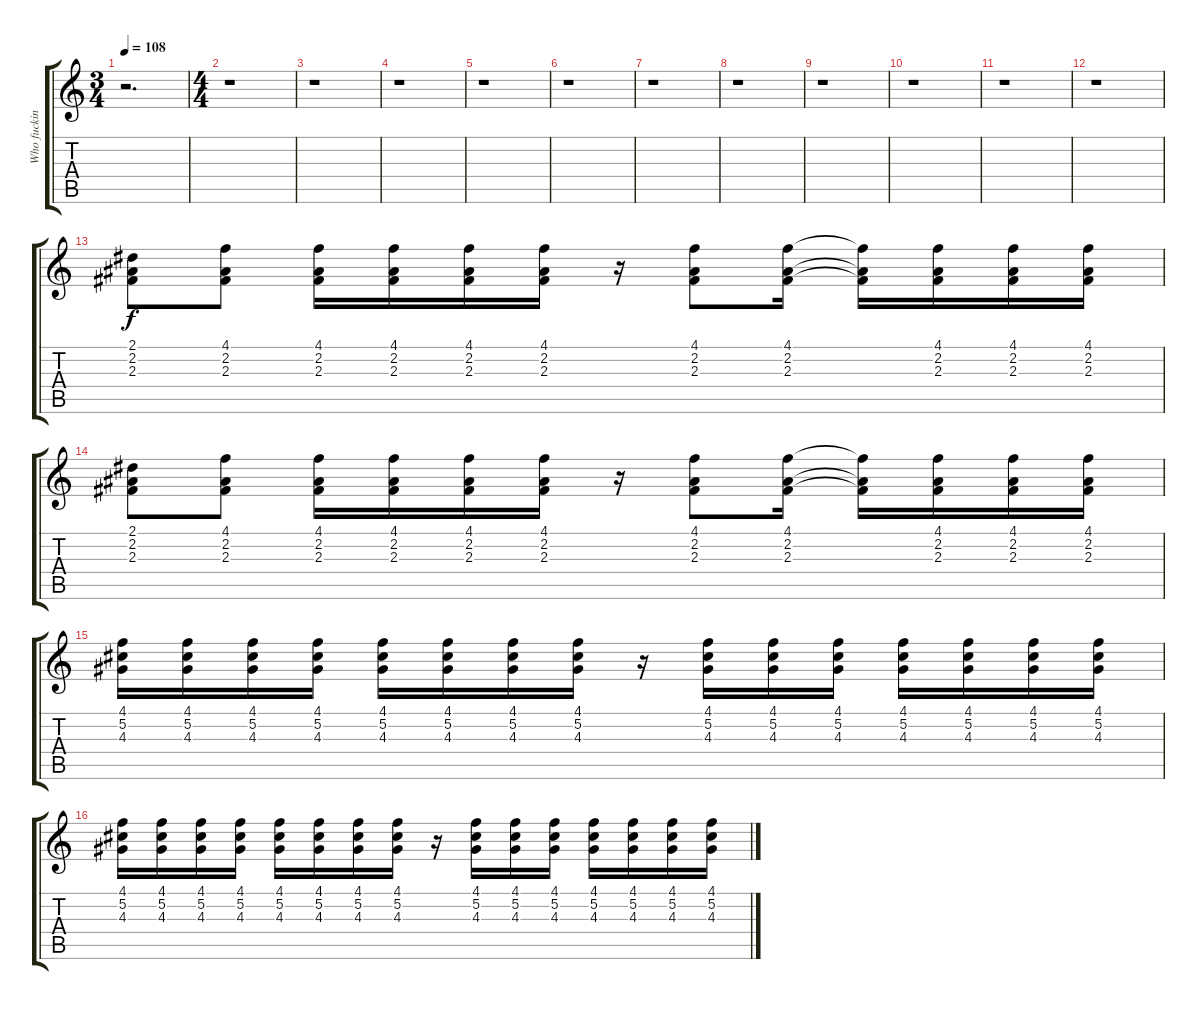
\track ("Who fucking Knows - Fills" "Who fuckin") {instrument distortionguitar}
\staff {score tabs}
\tuning (Db4 Ab3 E3 B2 Gb2 B1) {hide}
\ts (3 4)
\tempo 108
\clef g2
\ks c
r.2{d dy f} |
\ts (4 4)
r.1 |
r.1 |
r.1 |
r.1 |
r.1 |
r.1 |
r.1 |
r.1 |
r.1 |
r.1 |
r.1 |
(2.1 2.2 2.3).8 (4.1 2.2 2.3).8 (4.1 2.2 2.3).16 (4.1 2.2 2.3).16 (4.1 2.2 2.3).16 (4.1 2.2 2.3).16 r.16 (4.1 2.2 2.3).8 (4.1 2.2 2.3).16 (4.1{t} 2.2{t} 2.3{t}).16 (4.1 2.2 2.3).16 (4.1 2.2 2.3).16 (4.1 2.2 2.3).16 |
(2.1 2.2 2.3).8 (4.1 2.2 2.3).8 (4.1 2.2 2.3).16 (4.1 2.2 2.3).16 (4.1 2.2 2.3).16 (4.1 2.2 2.3).16 r.16 (4.1 2.2 2.3).8 (4.1 2.2 2.3).16 (4.1{t} 2.2{t} 2.3{t}).16 (4.1 2.2 2.3).16 (4.1 2.2 2.3).16 (4.1 2.2 2.3).16 |
(4.1 5.2 4.3).16 (4.1 5.2 4.3).16 (4.1 5.2 4.3).16 (4.1 5.2 4.3).16 (4.1 5.2 4.3).16 (4.1 5.2 4.3).16 (4.1 5.2 4.3).16 (4.1 5.2 4.3).16 r.16 (4.1 5.2 4.3).16 (4.1 5.2 4.3).16 (4.1 5.2 4.3).16 (4.1 5.2 4.3).16 (4.1 5.2 4.3).16 (4.1 5.2 4.3).16 (4.1 5.2 4.3).16 |
(4.1 5.2 4.3).16 (4.1 5.2 4.3).16 (4.1 5.2 4.3).16 (4.1 5.2 4.3).16 (4.1 5.2 4.3).16 (4.1 5.2 4.3).16 (4.1 5.2 4.3).16 (4.1 5.2 4.3).16 r.16 (4.1 5.2 4.3).16 (4.1 5.2 4.3).16 (4.1 5.2 4.3).16 (4.1 5.2 4.3).16 (4.1 5.2 4.3).16 (4.1 5.2 4.3).16 (4.1 5.2 4.3).16
